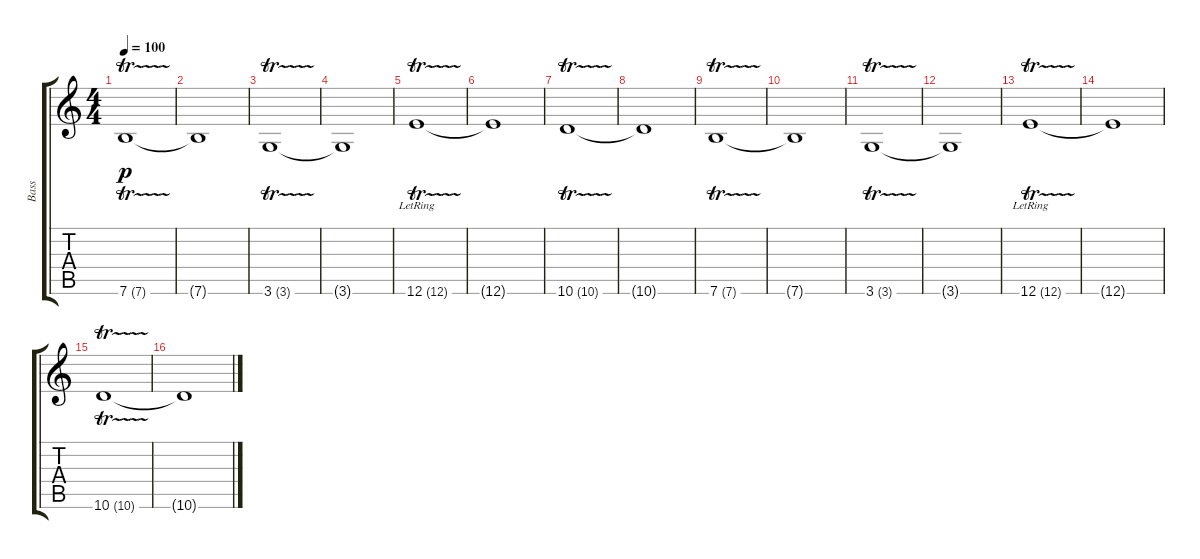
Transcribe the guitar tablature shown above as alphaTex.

\track ("Bass" "Bass") {instrument electricbasspick}
\staff {score tabs}
\tuning (E4 B3 G3 D3 A2 E2) {hide}
\ts (4 4)
\tempo 100
\clef g2
\ks c
7.6{tr (7 64)}.1{dy p} |
7.6{t}.1 |
3.6{tr (3 64)}.1 |
3.6{t}.1 |
12.6{tr (12 64) lr}.1 |
12.6{t}.1 |
10.6{tr (10 64)}.1 |
10.6{t}.1 |
7.6{tr (7 64)}.1 |
7.6{t}.1 |
3.6{tr (3 64)}.1 |
3.6{t}.1 |
12.6{tr (12 64) lr}.1 |
12.6{t}.1 |
10.6{tr (10 64)}.1 |
10.6{t}.1
